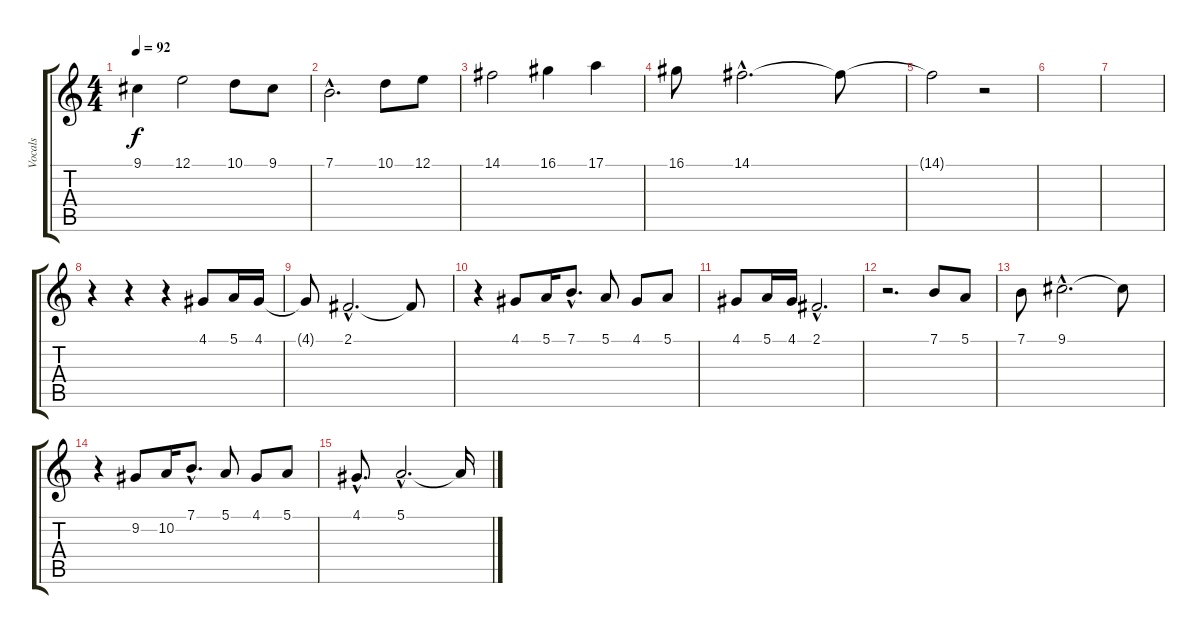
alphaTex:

\track ("Vocals" "Vocals") {instrument lead2sawtooth}
\staff {score tabs}
\tuning (E4 B3 G3 D3 A2 E2) {hide}
\ts (4 4)
\tempo 92
\clef g2
\ks c
9.1.4{dy f} 12.1.2 10.1.8 9.1.8 |
7.1{hac}.2{d} 10.1.8 12.1.8 |
14.1.2 16.1.4 17.1.4 |
16.1.8 14.1{hac}.2{d} 14.1{t}.8 |
14.1{t}.2 r.2 |
|
|
r.4 r.4 r.4 4.1.8 5.1.16 4.1.16 |
4.1{t}.8 2.1{hac}.2{d} 2.1{t}.8 |
r.4 4.1.8 5.1.16 7.1{hac}.8{d} 5.1.8 4.1.8 5.1.8 |
4.1.8 5.1.16 4.1.16 2.1{hac}.2{d} |
r.2{d} 7.1.8 5.1.8 |
7.1.8 9.1{hac}.2{d} 9.1{t}.8 |
r.4 9.2.8 10.2.16 7.1{hac}.8{d} 5.1.8 4.1.8 5.1.8 |
4.1{hac}.8{d} 5.1{hac}.2{d} 5.1{t}.16
